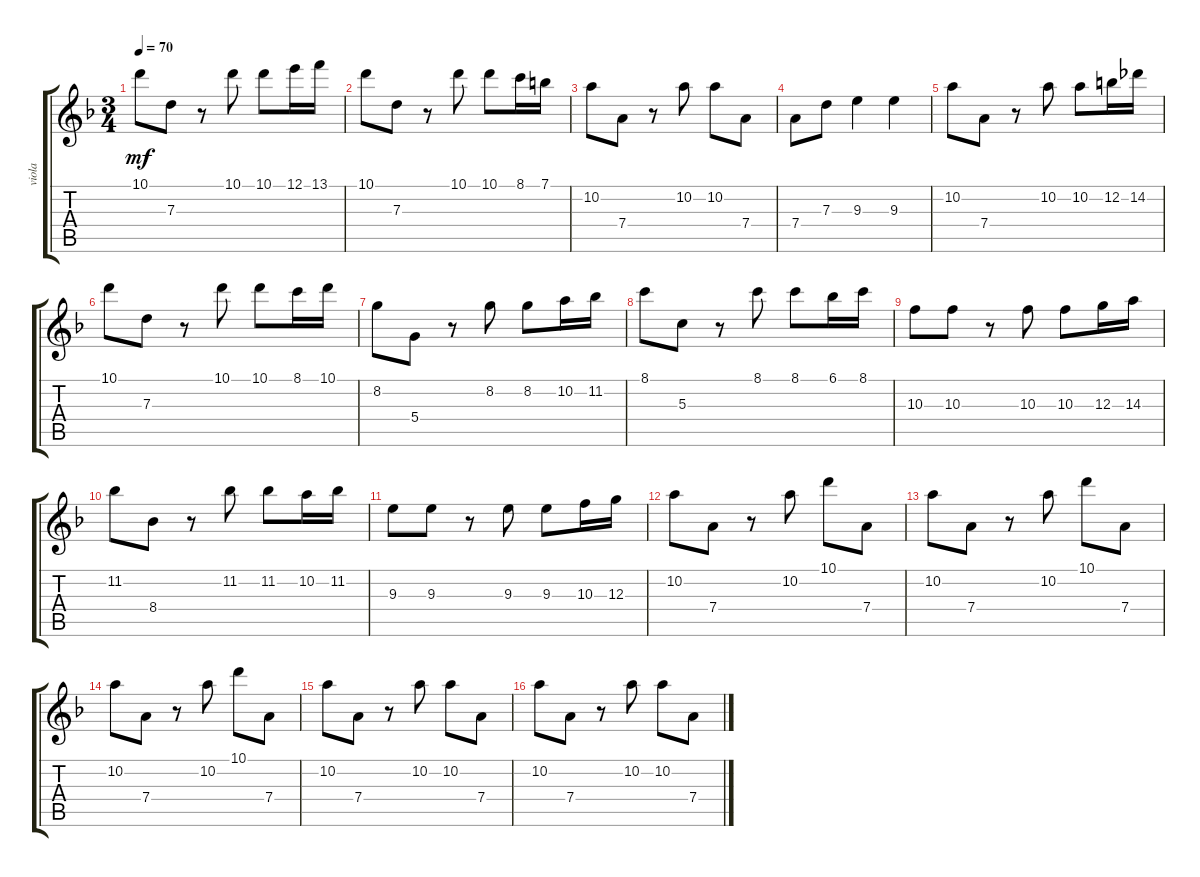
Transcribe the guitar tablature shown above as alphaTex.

\track ("viola" "viola") {instrument distortionguitar}
\staff {score tabs}
\tuning (E4 B3 G3 D3 A2 E2) {hide}
\ts (3 4)
\tempo 70
\clef g2
\ks dminor
10.1.8{dy mf} 7.3.8 r.8 10.1.8 10.1.8 12.1.16 13.1.16 |
10.1.8 7.3.8 r.8 10.1.8 10.1.8 8.1.16 7.1.16 |
10.2.8 7.4.8 r.8 10.2.8 10.2.8 7.4.8 |
7.4.8 7.3.8 9.3.4 9.3.4 |
10.2.8 7.4.8 r.8 10.2.8 10.2.8 12.2.16 14.2.16 |
10.1.8 7.3.8 r.8 10.1.8 10.1.8 8.1.16 10.1.16 |
8.2.8 5.4.8 r.8 8.2.8 8.2.8 10.2.16 11.2.16 |
8.1.8 5.3.8 r.8 8.1.8 8.1.8 6.1.16 8.1.16 |
10.3.8 10.3.8 r.8 10.3.8 10.3.8 12.3.16 14.3.16 |
11.2.8 8.4.8 r.8 11.2.8 11.2.8 10.2.16 11.2.16 |
9.3.8 9.3.8 r.8 9.3.8 9.3.8 10.3.16 12.3.16 |
10.2.8 7.4.8 r.8 10.2.8 10.1.8 7.4.8 |
10.2.8 7.4.8 r.8 10.2.8 10.1.8 7.4.8 |
10.2.8 7.4.8 r.8 10.2.8 10.1.8 7.4.8 |
10.2.8 7.4.8 r.8 10.2.8 10.2.8 7.4.8 |
10.2.8 7.4.8 r.8 10.2.8 10.2.8 7.4.8
